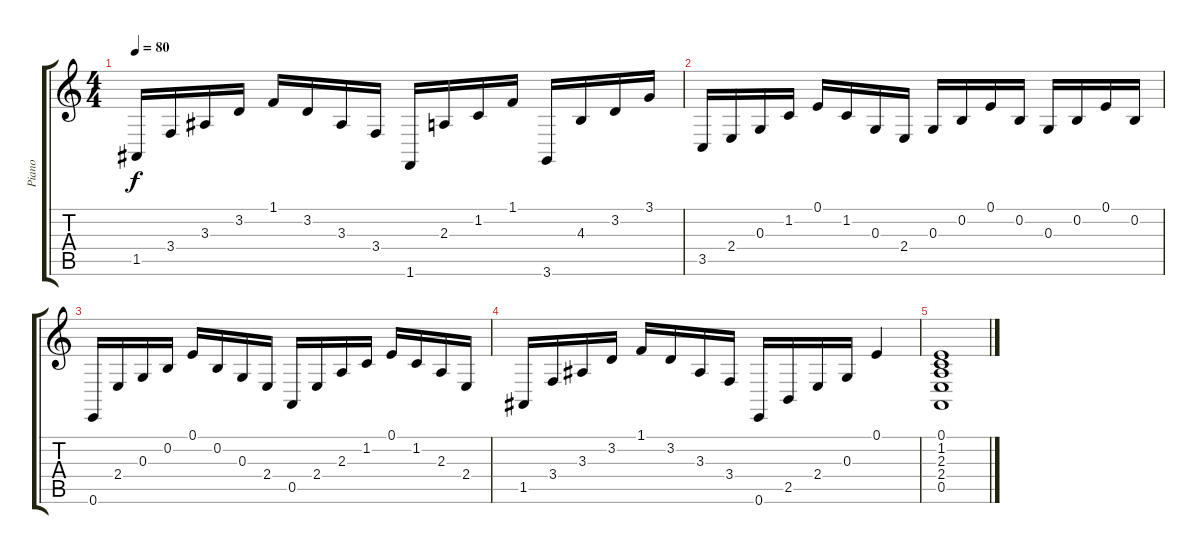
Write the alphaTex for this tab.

\track ("Piano" "Piano") {instrument honkytonkpiano}
\staff {score tabs}
\tuning (E4 B3 G3 D3 A2 E2) {hide}
\ts (4 4)
\tempo 80
\clef g2
\ks c
1.5.16{dy f} 3.4.16 3.3.16 3.2.16 1.1.16 3.2.16 3.3.16 3.4.16 1.6.16 2.3.16 1.2.16 1.1.16 3.6.16 4.3.16 3.2.16 3.1.16 |
3.5.16 2.4.16 0.3.16 1.2.16 0.1.16 1.2.16 0.3.16 2.4.16 0.3.16 0.2.16 0.1.16 0.2.16 0.3.16 0.2.16 0.1.16 0.2.16 |
0.6.16 2.4.16 0.3.16 0.2.16 0.1.16 0.2.16 0.3.16 2.4.16 0.5.16 2.4.16 2.3.16 1.2.16 0.1.16 1.2.16 2.3.16 2.4.16 |
1.5.16 3.4.16 3.3.16 3.2.16 1.1.16 3.2.16 3.3.16 3.4.16 0.6.16 2.5.16 2.4.16 0.3.16 0.1.4 |
(0.1 1.2 2.3 2.4 0.5).1
